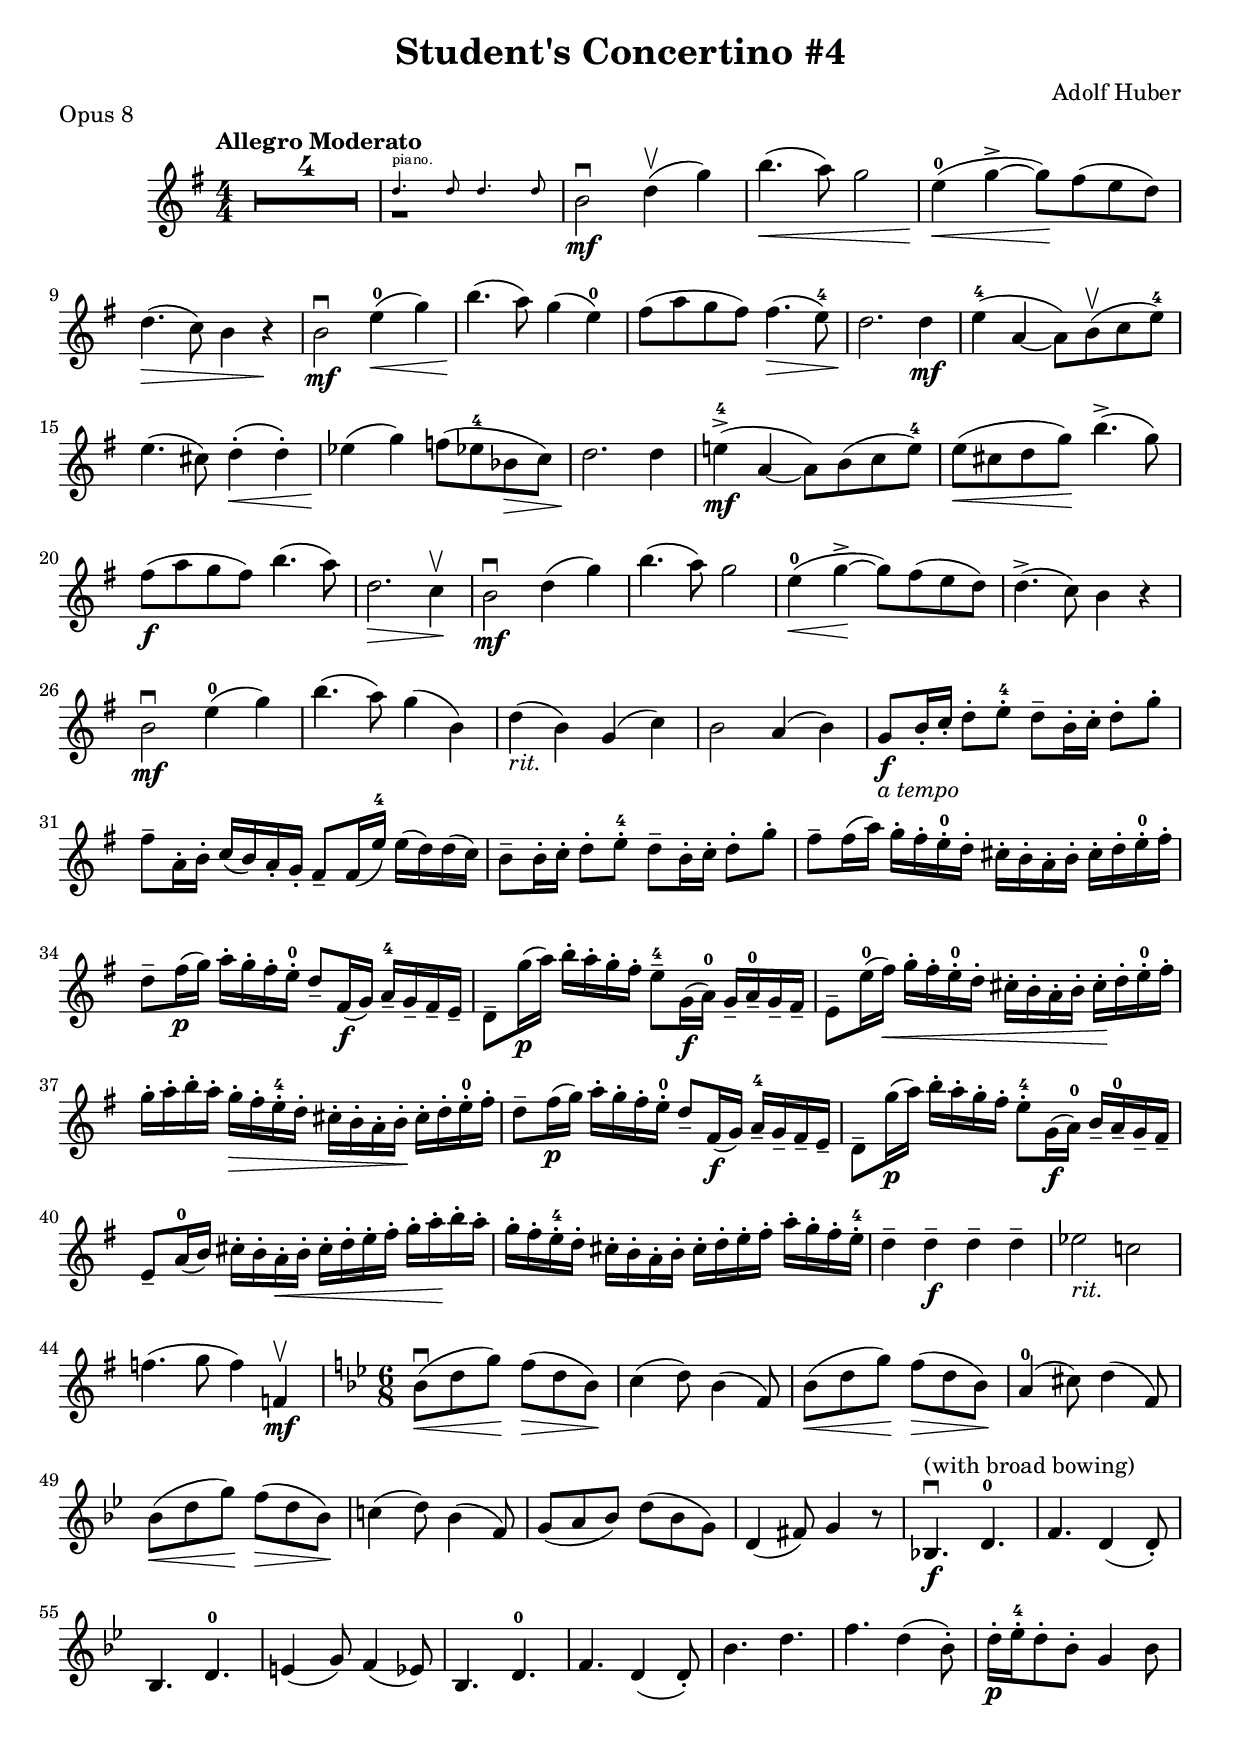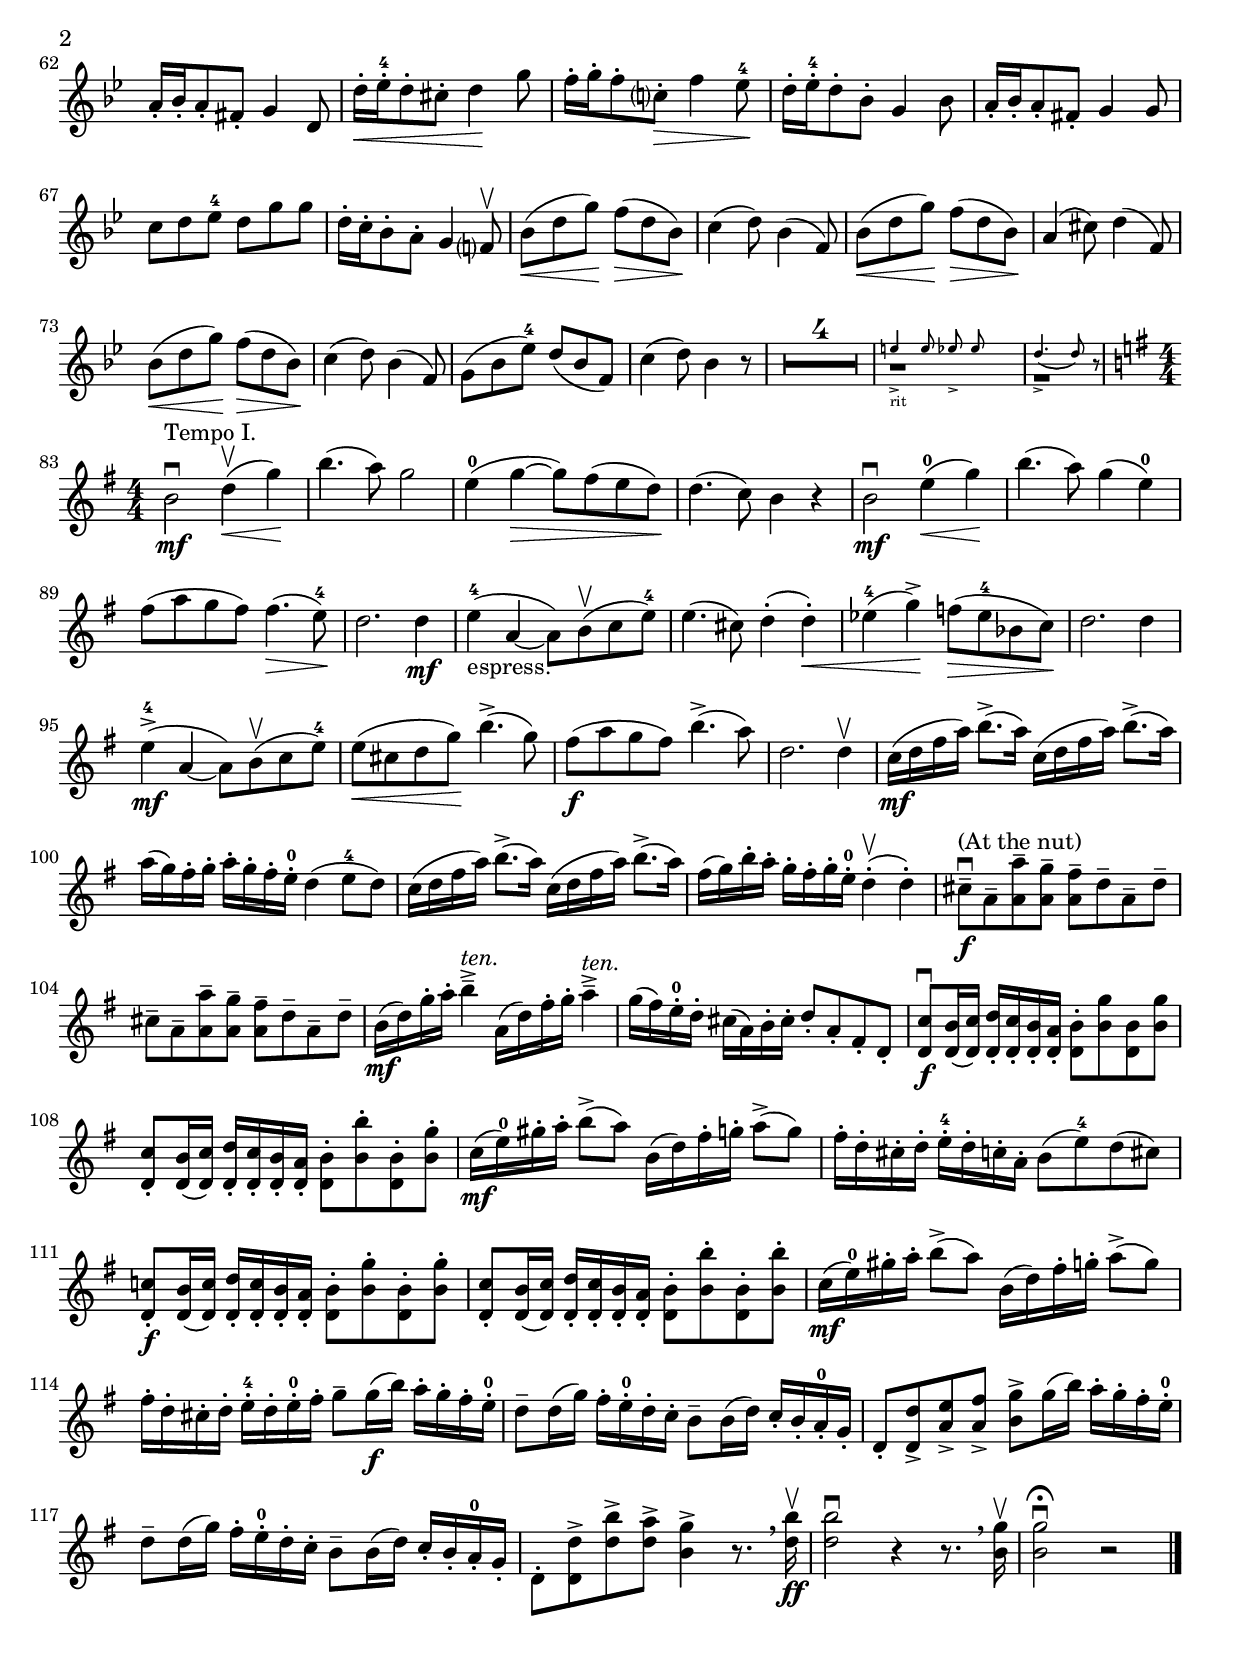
\version "2.18.2"
\header {
  title="Student's Concertino #4"
  piece="Opus 8"
  arranger = "Adolf Huber"
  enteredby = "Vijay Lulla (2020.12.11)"
}

\layout {
  \context {
    \Score
      %% \override BarNumber.break-visibility = ##(#f #t #t)
      \override MultiMeasureRest.expand-limit = #1
      \override SpacingSpanner.base-shortest-duration = #(ly:make-moment 1/12)
  }
}

voiceconsts = {
  \key g \major
  \numericTimeSignature
  \compressFullBarRests
  \tempo "Allegro Moderato"
}

%% showLastLength = R1*8 %% last few measures %% Comment to typeset whole score!

\book {
  \score {
    \new Staff {
      \new Voice {
        \relative c'' {
          \voiceconsts
          %% \set Score.markFormatter = #format-mark-circle-numbers
          \time 4/4 \clef treble
          R1*4 |
          << { r1 } \new CueVoice { \stemUp  d4.^"piano." d8 d4. d8} >>
          b2\mf\downbow d4\upbow( g4) | b4.(\< a8) g2 | e4(-0\< g4->~g8\!) fis8( e8 d8) |
          d4.(\> c8) b4 r4\! | b2\downbow\mf e4-0\<(g4) | b4.(\! a8) g4( e4-0) |
          fis8( a8 g8 fis8) fis4.(\> e8-4) | d2.\! d4\mf | e4-4( a,4~ a8) b8\upbow( c8 e8-4) |
          e4.( cis8) d4-.(\< d4-.) | ees4(\! g4) f8( ees!8-4 bes8\> c8) | d2.\! d4 |
          e!4\mf-4->( a,4~ a8) b8( c8 e8-4) | e8(\< cis8 d8 g8)\! b4.(-> g8) |
          fis8(\f a8 g8 fis8) b4.( a8) | d,2.\> c4\upbow\! | b2\mf\downbow d4( g4) |
          b4.( a8) g2 | e4-0(\< g4~->\! g8) fis8( e8 d8) | d4.->( c8) b4 r4\! |
          b2\mf\downbow e4-0( g4) | b4.( a8) g4( b,4) | d4(-\markup{\italic rit.} b4) g4( c4) |
          b2 a4( b4) | g8\f-\markup{\italic {a tempo}} b16-. c16-. d8-. e8-.-4 d8-- b16-. c16-. d8-. g8-. |
          fis8-- a,16-. b-. c( b) a-. g-. fis8-- fis16( e')-4 e( d) d( c) |
          b8-- b16-. c16-. d8-. e8-.-4 d8-- b16-. c16-. d8-. g8-. |
          fis8-- fis16( a) g-. fis-. e-.-0 d-. cis-. b-. a-. b-. cis-. d-. e-.-0 fis-. |
          d8-- fis16(\p g) a-. g-. fis-. e-.-0 d8-- fis,16\f( g) a---4 g-- fis-- e-- |\barNumberCheck #35
          d8-- g'16(\p a) b-. a-. g-. fis-. e8---4 g,16(\f a-0) g-- a---0 g-- fis-- |
          e8-- e'16-0( fis)\< g-. fis-. e-.-0 d-. cis-. b-. a-. b-. cis-.\! d-. e-.-0 fis-. |
          g16-. a-. b-. a-. g-.\> fis-. e-.-4 d-. cis-. b-. a-. b-.\! cis-. d-. e-.-0 fis-. |
          d8-- fis16-(\p g16) a-. g-. fis-. e-.-0 d8-- fis,16(\f g) a---4 g-- fis-- e-- |
          \barNumberCheck #39
          d8-- g'16(\p a) b-. a-. g-. fis-. e8-.-4 g,16(\f a-0) b-- a---0 g-- fis-- |
          e8-- a16-0( b) cis-. b-. a-.\< b-. cis-. d-. e-. fis-. g-. a-.\! b-. a-. |
          \barNumberCheck #41
          g16-. fis-. e-.-4 d-. cis-. b-. a-. b-. cis-. d-. e-. fis-. a-. g-. fis-. e-.-4 |
          d4-- d--\f d-- d-- | ees2-\markup{\italic rit.} c! | f4.( g8 f4) f,4\upbow\mf |
          \barNumberCheck #45
          \key bes \major \time 6/8
          bes8(\<\downbow d g)\! f(\> d bes)\! | c4( d8) bes4( f8) | bes8(\< d g)\! f(\> d bes)\! |
          a4-0( cis8) d4( f,8) | bes8(\< d g)\! f(\> d bes)\! |
          \barNumberCheck #50
          c!4( d8) bes4( f8) | g8( a bes) d( bes g) | d4( fis8) g4 r8 |
          bes,!4.\f\downbow^\markup{(with broad bowing)} d4.-0 | f4. d4( d8-.) |
          bes4. d4.-0 | e4( g8) f4( ees8) | bes4. d4.-0 | f4. d4( d8-.) | bes'4. d4. |
          f4. d4( bes8-.) | \barNumberCheck #61
          d16-.\p ees16-.-4 d8-. bes8-. g4 bes8 | a16-. bes16-. a8-. fis8-. g4 d8 |
          d'16-.\< ees16-.-4 d8-. cis8-. d4\! g8 | f16-. g16-. f8-. c?8-.\> f4 ees8-4\! |
          \barNumberCheck #65
          d16-. ees16-.-4 d8-. bes8-. g4 bes8 | a16-. bes16-. a8-. fis8-. g4 g8 |
          c8 d ees-4 d g g | d16-. c16-. bes8-. a-. g4 f?8\upbow | \barNumberCheck #69
          bes8(\< d g)\! f8(\> d bes)\! | c4( d8) bes4( f8) | bes8(\< d g)\! f8(\> d bes8)\! |
          a4( cis8) d4( f,8) | bes8(\< d g)\! f8(\> d bes8)\! | \barNumberCheck #74
          c4( d8) bes4( f8) | g8( bes ees-4) d8( bes f8) | c'4( d8) bes4 r8 | R1*6/8*4 |
          << { r1*6/8 } \new CueVoice { \stemUp  e4->-"rit" e8 ees-> ees8} >> |
          << { r1*6/8 } \new CueVoice { \stemUp  d4.->( d8) r8} >> |
          \key g \major \time 4/4 \barNumberCheck #83
          b2\mf\downbow^"Tempo I." d4(\upbow\< g)\! | b4.( a8) g2 | e4-0( g4~\> g8) fis8( e d8) \! |
          d4.( c8) b4 r4 | b2\mf\downbow e4(-0\< g)\! | b4.( a8) g4( e-0) | \barNumberCheck #89
          fis8( a g fis) fis4.(\> e8-4)\! | d2. d4\mf | e4(-4_"espress." a,4~ a8) b8(\upbow c e-4) |
          e4.( cis8) d4-.( d4-.)\< | ees4-4( g)->\! f8(\> ees-4 bes c)\! | \barNumberCheck #94
          d2. d4 | e(->-4\mf a,4~ a8) b8(\upbow c e-4) | e8(\< cis8 d g)\! b4.(-> g8) |
          fis8(\f a g fis) b4.(-> a8) | d,2. d4\upbow | \barNumberCheck #99
          c16(\mf d fis a) b8.(-> a16) c,16( d fis a) b8.(-> a16) |
          a16( g) fis-. g-. a-. g-. fis-. e-.-0 d4( e8-4 d8) |
          c16( d fis a) b8.(-> a16) c,16( d fis a) b8.(-> a16) | \barNumberCheck #102
          fis16( g) b-. a-. g-. fis-. g-. e-.-0 d4-.(\upbow d4-.) |
          cis8--\f\downbow^"(At the nut)" a-- <a a'>-- <a g'>-- <a fis'>-- d-- a-- d-- |
          cis8-- a-- <a a'>-- <a g'>-- <a fis'>-- d-- a-- d-- | \barNumberCheck #105
          b16(\mf d16) g-. a-. b4--->^\markup{\italic ten.} a,16( d) fis-. g-. a4--->^\markup{\italic ten.} |
          g16( fis) e-.-0 d-. cis16( a) b-. cis-. d8-. a-. fis-. d-. |
          <d c'>8\f\downbow <d b'>16( <d c'>) <d d'>-. <d c'>-. <d b'>-. <d a'>-. <d b'>8-. <b' g'> <d, b'> <b' g'> |
          \barNumberCheck #108
          <d, c'>8-. <d b'>16( <d c'>16) <d d'>-. <d c'>-. <d b'>-. <d a'>-. <d b'>8-. <b' b'>-. <d, b'>-. <b' g'>-. |
          c16(\mf e)-0 gis-. a-. b8(-> a) b,16( d) fis-. g-. a8(-> g) | \barNumberCheck #110
          fis16-. d-. cis-. d-. e-.-4 d-. c-. a-. b8( e)-4 d8( cis) |
          <d, c'!>8-.\f <d b'>16( <d c'>) <d d'>-. <d c'>-. <d b'>-. <d a'>-. <d b'>8-. <b' g'>-. <d, b'>-. <b' g'>-. |
          <d, c'>8-. <d b'>16( <d c'>) <d d'>-. <d c'>-. <d b'>-. <d a'>-. <d b'>8-. <b' b'>-. <d, b'>-. <b' b'>-. |
          \barNumberCheck #113
          c16(\mf e)-0 gis-. a-. b8(-> a) b,16( d) fis-. g-. a8(-> g) |
          fis16-. d-. cis-. d-. e-.-4 d-. e-0-. fis-. g8-- g16(\f b) a-. g-. fis-. e-.-0 | \barNumberCheck #115
          d8-- d16( g) fis-. e-.-0 d-. c-. b8-- b16( d) c-. b-. a-.-0 g-. |
          d8-. <d d'>-> <a' e'>-> <a fis'>-> <b g'>-> g'16( b) a-. g-. fis-. e-.-0 | \barNumberCheck #117
          d8-- d16( g) fis-. e-.-0 d-. c-. b8-- b16( d) c-. b-. a-.-0 g-. |
          d8-. <d d'>8-> <d' b'>-> <d a'>-> <b g'>4-> r8.\breathe <d b'>16\ff\upbow |
          <d b'>2\downbow r4 r8.\breathe <b g'>16\upbow | <b g'>2\fermata\downbow r2
          \bar "|."
        }
      }
    }
  }
}

